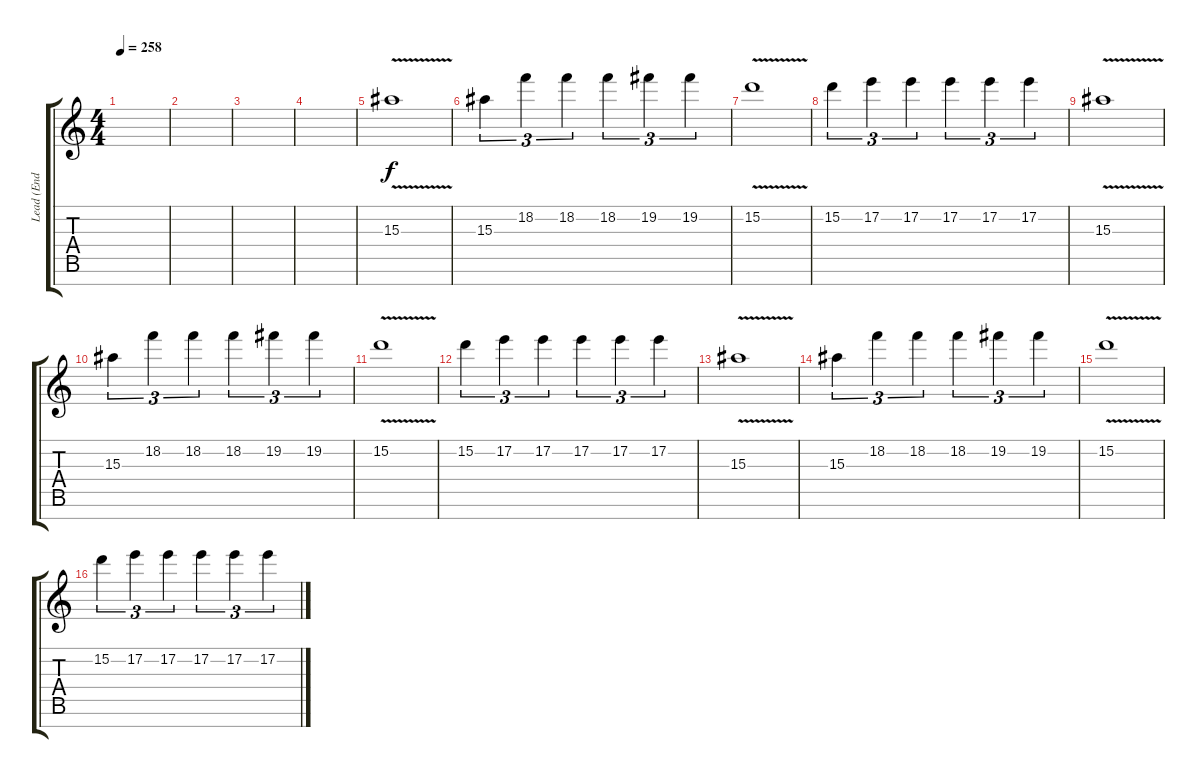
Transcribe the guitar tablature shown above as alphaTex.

\track ("Lead (End Harmonics)" "Lead (End ") {instrument distortionguitar}
\staff {score tabs}
\tuning (E4 B3 G3 D3 A2 E2 B1) {hide}
\ts (4 4)
\tempo 258
\clef g2
\ks c
|
|
|
|
15.3{v}.1 |
15.3.4{tu (3 2)} 18.2.4{tu (3 2)} 18.2.4{tu (3 2)} 18.2.4{tu (3 2)} 19.2.4{tu (3 2)} 19.2.4{tu (3 2)} |
15.2{v}.1 |
15.2.4{tu (3 2)} 17.2.4{tu (3 2)} 17.2.4{tu (3 2)} 17.2.4{tu (3 2)} 17.2.4{tu (3 2)} 17.2.4{tu (3 2)} |
15.3{v}.1 |
15.3.4{tu (3 2)} 18.2.4{tu (3 2)} 18.2.4{tu (3 2)} 18.2.4{tu (3 2)} 19.2.4{tu (3 2)} 19.2.4{tu (3 2)} |
15.2{v}.1 |
15.2.4{tu (3 2)} 17.2.4{tu (3 2)} 17.2.4{tu (3 2)} 17.2.4{tu (3 2)} 17.2.4{tu (3 2)} 17.2.4{tu (3 2)} |
15.3{v}.1 |
15.3.4{tu (3 2)} 18.2.4{tu (3 2)} 18.2.4{tu (3 2)} 18.2.4{tu (3 2)} 19.2.4{tu (3 2)} 19.2.4{tu (3 2)} |
15.2{v}.1 |
15.2.4{tu (3 2)} 17.2.4{tu (3 2)} 17.2.4{tu (3 2)} 17.2.4{tu (3 2)} 17.2.4{tu (3 2)} 17.2.4{tu (3 2)}
